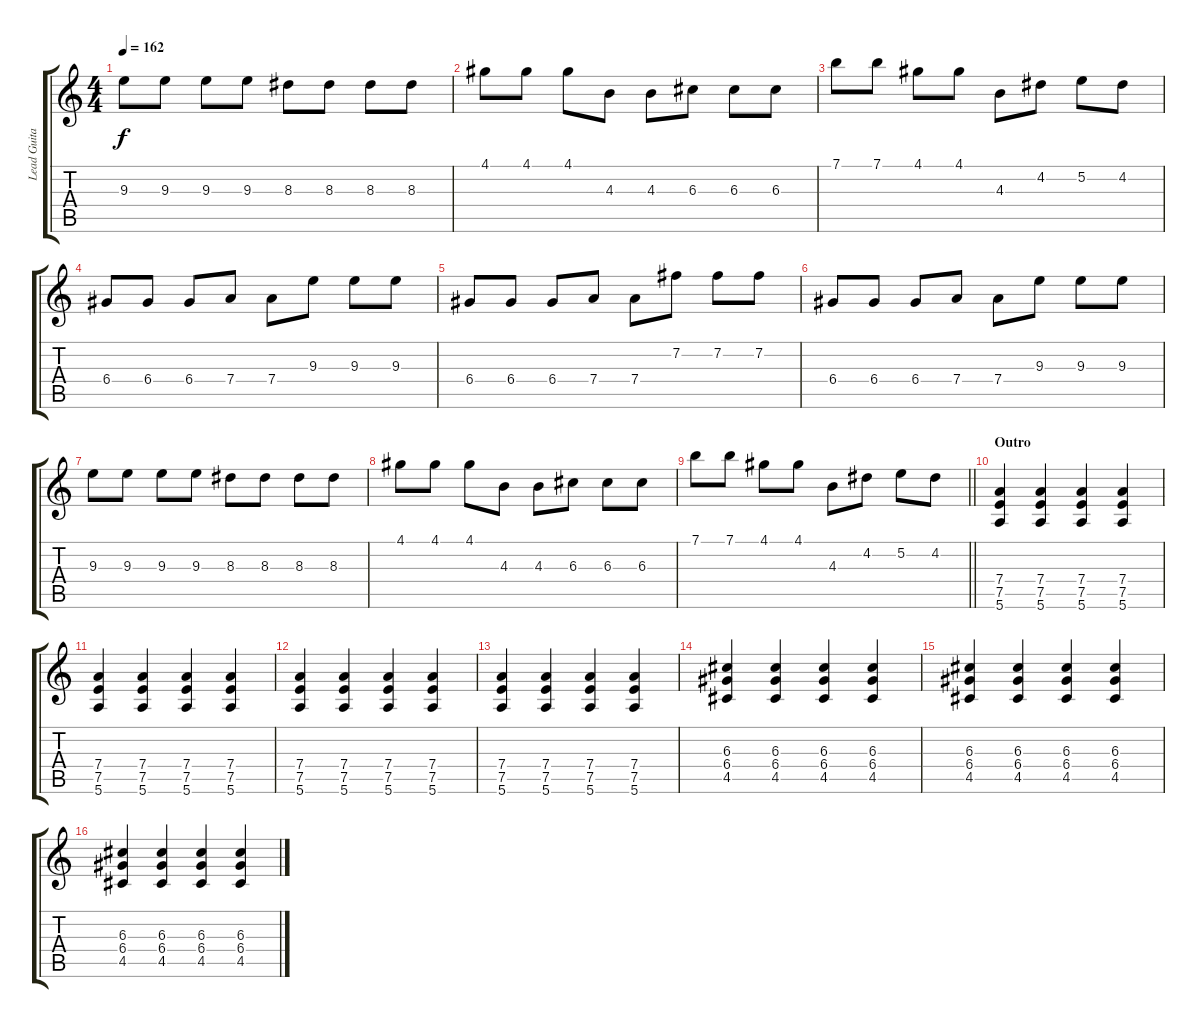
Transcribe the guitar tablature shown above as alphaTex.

\track ("Lead Guitar" "Lead Guita") {instrument distortionguitar}
\staff {score tabs}
\tuning (E4 B3 G3 D3 A2 E2) {hide}
\ts (4 4)
\tempo 162
\clef g2
\ks c
9.3.8{dy f} 9.3.8 9.3.8 9.3.8 8.3.8 8.3.8 8.3.8 8.3.8 |
4.1.8 4.1.8 4.1.8 4.3.8 4.3.8 6.3.8 6.3.8 6.3.8 |
7.1.8 7.1.8 4.1.8 4.1.8 4.3.8 4.2.8 5.2.8 4.2.8 |
6.4.8 6.4.8 6.4.8 7.4.8 7.4.8 9.3.8 9.3.8 9.3.8 |
6.4.8 6.4.8 6.4.8 7.4.8 7.4.8 7.2.8 7.2.8 7.2.8 |
6.4.8 6.4.8 6.4.8 7.4.8 7.4.8 9.3.8 9.3.8 9.3.8 |
9.3.8 9.3.8 9.3.8 9.3.8 8.3.8 8.3.8 8.3.8 8.3.8 |
4.1.8 4.1.8 4.1.8 4.3.8 4.3.8 6.3.8 6.3.8 6.3.8 |
\barLineRight lightlight
7.1.8 7.1.8 4.1.8 4.1.8 4.3.8 4.2.8 5.2.8 4.2.8 |
\section ("" "Outro")
(7.4 7.5 5.6).4 (7.4 7.5 5.6).4 (7.4 7.5 5.6).4 (7.4 7.5 5.6).4 |
(7.4 7.5 5.6).4 (7.4 7.5 5.6).4 (7.4 7.5 5.6).4 (7.4 7.5 5.6).4 |
(7.4 7.5 5.6).4 (7.4 7.5 5.6).4 (7.4 7.5 5.6).4 (7.4 7.5 5.6).4 |
(7.4 7.5 5.6).4 (7.4 7.5 5.6).4 (7.4 7.5 5.6).4 (7.4 7.5 5.6).4 |
(6.3 6.4 4.5).4 (6.3 6.4 4.5).4 (6.3 6.4 4.5).4 (6.3 6.4 4.5).4 |
(6.3 6.4 4.5).4 (6.3 6.4 4.5).4 (6.3 6.4 4.5).4 (6.3 6.4 4.5).4 |
(6.3 6.4 4.5).4 (6.3 6.4 4.5).4 (6.3 6.4 4.5).4 (6.3 6.4 4.5).4
